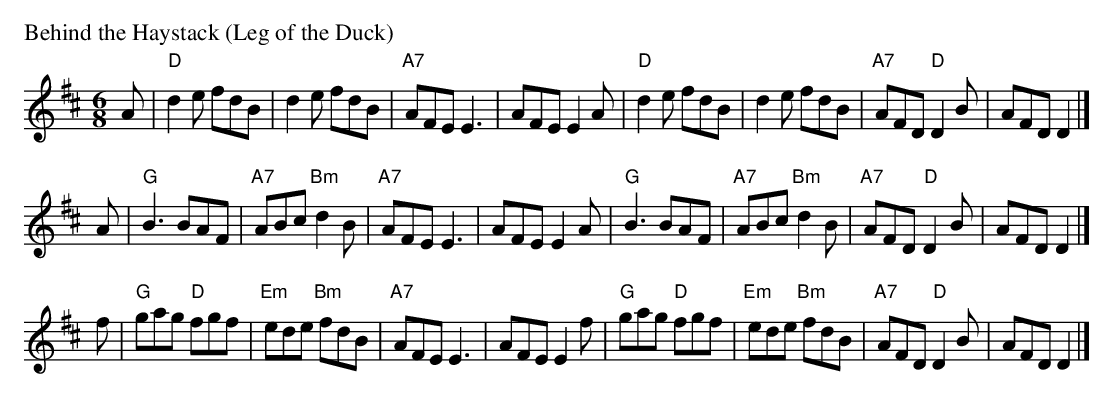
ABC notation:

X:1
P: Behind the Haystack (Leg of the Duck)
M: 6/8
L: 1/8
K: D
A \
| "D"d2e fdB | d2e fdB | "A7"AFE    E3  | AFE E2A \
| "D"d2e fdB | d2e fdB | "A7"AFD "D"D2B | AFD D2 |]
A \
| "G"B3 BAF | "A7"ABc "Bm"d2B | "A7"AFE    E3  | AFE E2A \
| "G"B3 BAF | "A7"ABc "Bm"d2B | "A7"AFD "D"D2B | AFD D2 |]
f \
| "G"gag "D"fgf | "Em"ede "Bm"fdB | "A7"AFE    E3  | AFE E2f \
| "G"gag "D"fgf | "Em"ede "Bm"fdB | "A7"AFD "D"D2B |     AFD D2 |]
